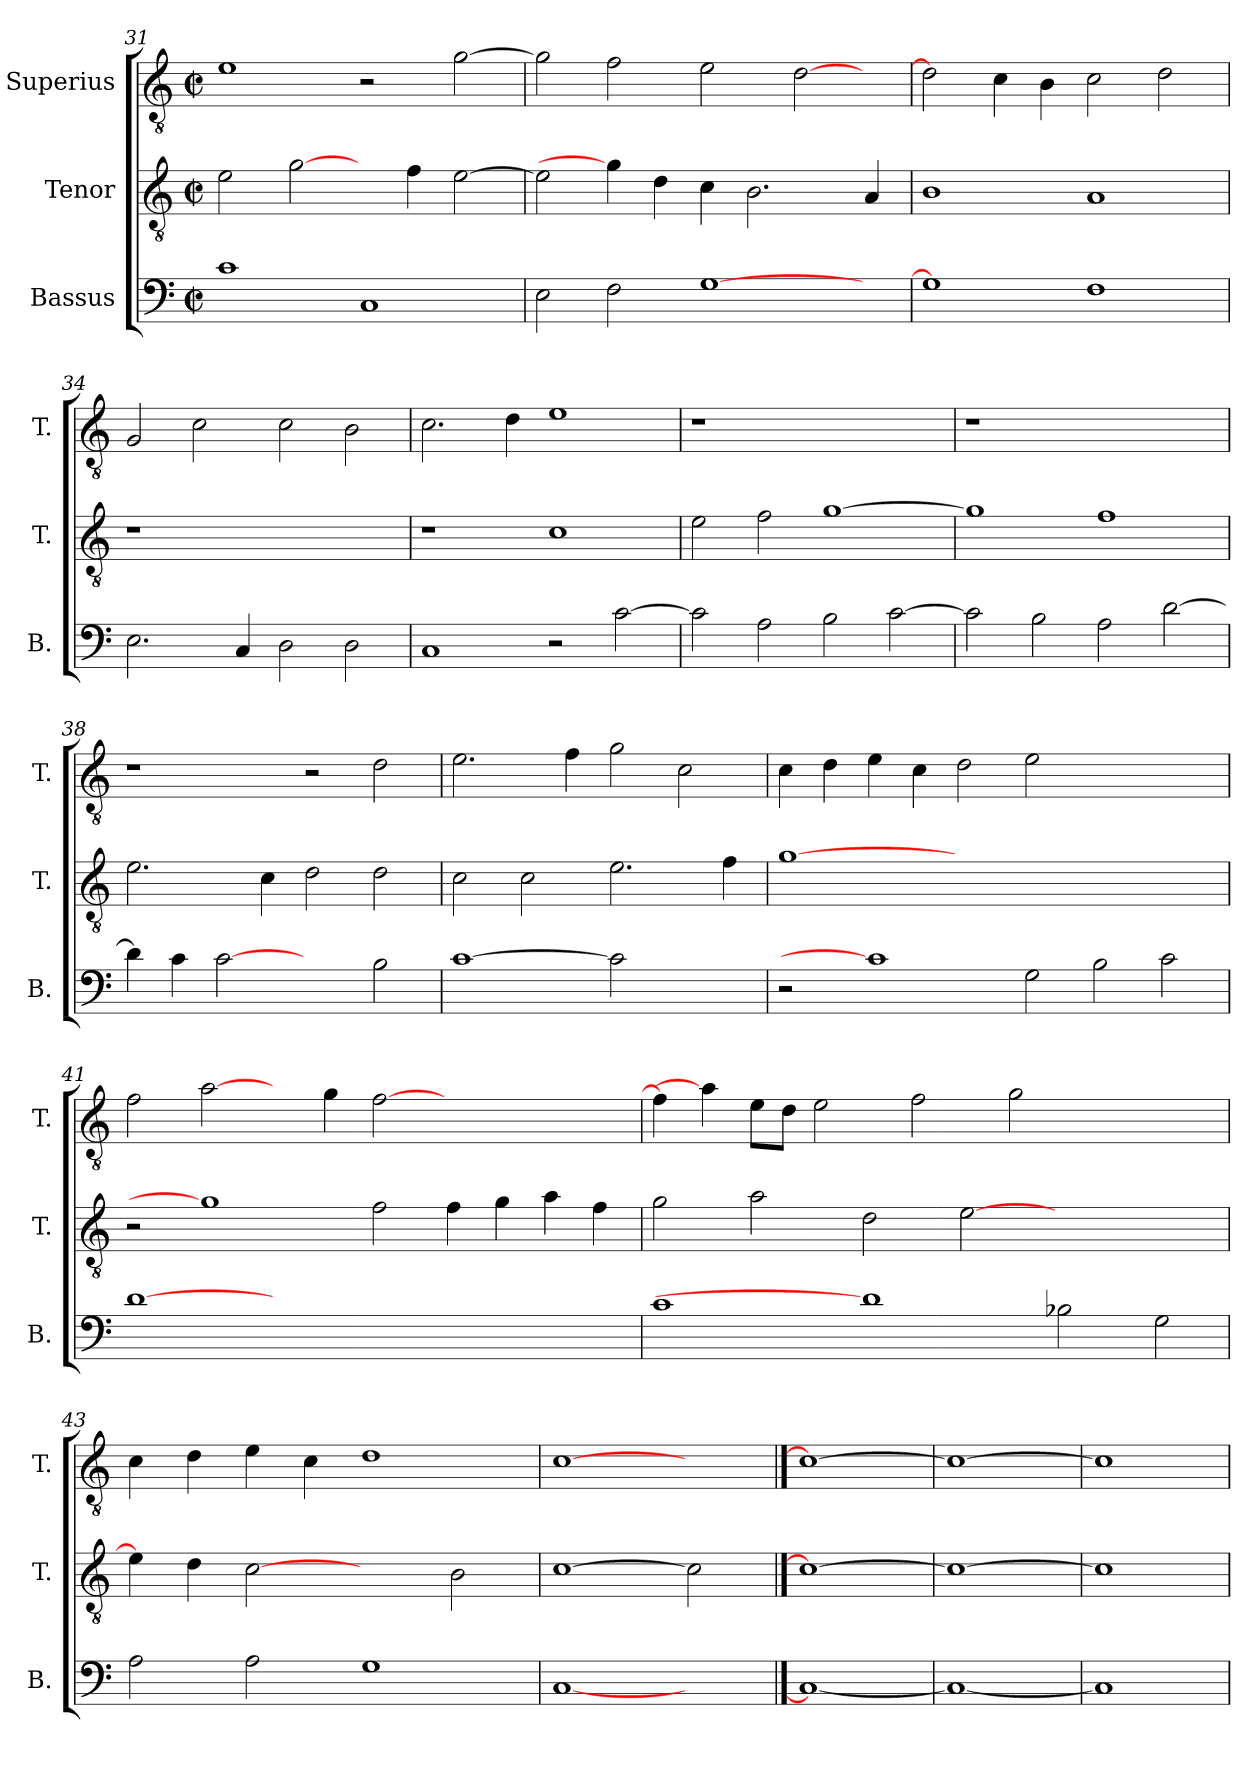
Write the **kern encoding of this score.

**kern	**kern	**kern
*part3	*part2	*part1
*staff3	*staff2	*staff1
*I"Bassus	*I"Tenor	*I"Superius
*I'B.	*I'T.	*I'T.
*clefF4	*clefGv2	*clefGv2
*	*ITrd7c12	*ITrd7c12
*k[]	*k[]	*k[]
*C:	*C:	*C:
*M2/2	*M2/2	*M2/2
*met(c|)	*met(c|)	*met(c|)
=31	=31	=31
1ci	2Ei\	1Ei
.	[2Gi\	.
1Ci	4ryy	2r
.	4Fi\	.
.	[>2Ei\	[>2Gi\
!!LO:LB:g=z
=32	=32	=32
2Ei\	2Ei\]	2Gi\]
2Fi\	4Gi\]	2Fi\
.	4Di\	.
[>1Gi	4Ci\	2Ei\
.	2.BBi\	.
.	.	[>2Di\
4ryy	4AAi/	4ryy
=33	=33	=33
1Gi]	1BBi	2Di\]
.	.	4Ci\
.	.	4BBi\
1Fi	1AAi	2Ci\
.	.	2Di\
=34	=34	=34
!	!LO:N:vis=1	!
2.Ei\	1r	2GGi/
.	.	2Ci\
4Ci/	.	.
2Di\	1ryy	2Ci\
2Di\	.	2BBi\
=35	=35	=35
1Ci	1r	2.Ci\
.	.	4Di\
2r	1Ci	1Ei
[>2ci\	.	.
=36	=36	=36
!	!	!LO:N:vis=1
2ci\]	2Ei\	1r
2Ai\	2Fi\	.
2Bi\	[>1Gi	1ryy
[>2ci\	.	.
!!LO:LB:g=z
=37	=37	=37
!	!	!LO:N:vis=1
2ci\]	1Gi]	1r
2Bi\	.	.
2Ai\	1Fi	1ryy
[>2di\	.	.
=38	=38	=38
4di\]	2.Ei\	1r
4ci\	.	.
[2ci	.	.
.	4Ci\	.
2ryy	2Di\	2r
2Bi\	2Di\	2Di\
=39	=39	=39
[1ci	2Ci\	2.Ei\
.	2Ci\	.
.	.	4Fi\
2ci]	2.Ei\	2Gi\
2ryy	.	2Ci\
.	4Fi\	.
=40	=40	=40
2r	[1Gi	4Ci\
.	.	4Di\
1ci]	.	4Ei\
.	.	4Ci\
.	0ryy	2Di\
2Gi\	.	2Ei\
2Bi\	.	1ryy
2ci\	.	.
!!LO:PB:g=z
=41	=41	=41
[1di	2r	2Fi\
.	1Gi]	[2Ai\
0ryy	.	4ryy
.	.	4Gi\
.	2Fi\	[>2Fi\
.	4Fi\	1ryy
.	4Gi\	.
.	4Ai\	.
.	4Fi\	.
=42	=42	=42
1ci	2Gi\	4Fi\]
.	.	4Ai\]
.	2Ai\	8Ei\L
.	.	8Di\J
.	.	2Ei\
1di]	2Di\	.
.	.	2Fi\
.	[>2Ei\	.
.	.	2Gi\
2B-Xi\	1ryy	.
.	.	2.ryy
2Gi\	.	.
=43	=43	=43
2Ai\	4Ei\]	4Ci\
.	4Di\	4Di\
2Ai\	[2Ci	4Ei\
.	.	4Ci\
1Gi	2ryy	1Di
.	2BBi\	.
=44	=44	=44
[1Ci	[1Ci	[1Ci
2ryy	2Ci]	2ryy
==45	==45	==45
1Ci_	1Ci_	1Ci_
=46	=46	=46
1Ci_	1Ci_	1Ci_
=47	=47	=47
1Ci]	1Ci]	1Ci]
=	=	=
*-	*-	*-
